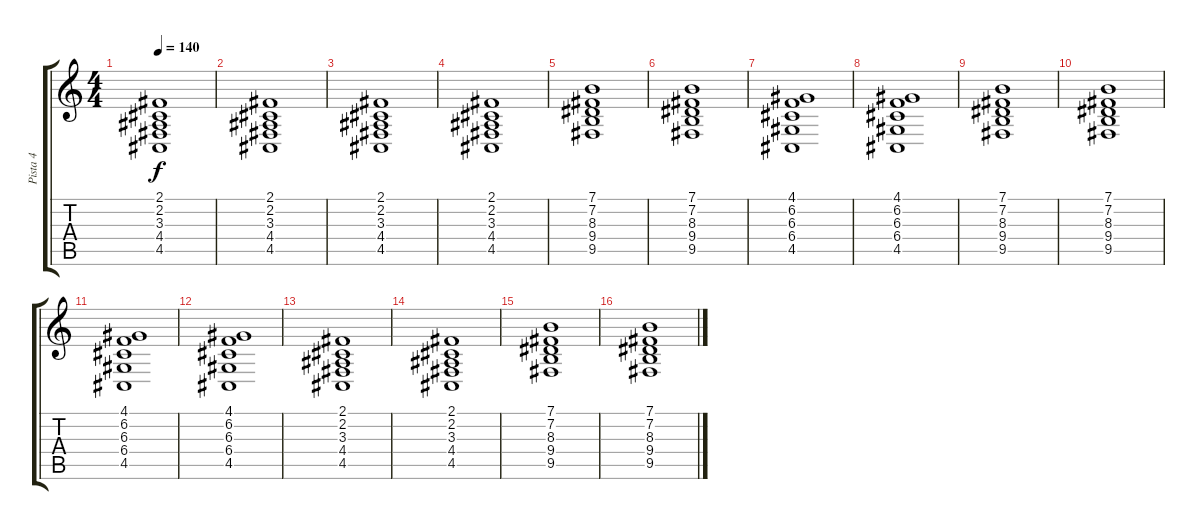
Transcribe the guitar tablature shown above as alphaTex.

\track ("Pista 4" "Pista 4") {instrument fx6goblins}
\staff {score tabs}
\tuning (E4 B3 G3 D3 A2 E2) {hide}
\ts (4 4)
\tempo 140
\clef g2
\ks c
(2.1 2.2 3.3 4.4 4.5).1{dy f} |
(2.1 2.2 3.3 4.4 4.5).1 |
(2.1 2.2 3.3 4.4 4.5).1 |
(2.1 2.2 3.3 4.4 4.5).1 |
(7.1 7.2 8.3 9.4 9.5).1 |
(7.1 7.2 8.3 9.4 9.5).1 |
(4.1 6.2 6.3 6.4 4.5).1 |
(4.1 6.2 6.3 6.4 4.5).1 |
(7.1 7.2 8.3 9.4 9.5).1 |
(7.1 7.2 8.3 9.4 9.5).1 |
(4.1 6.2 6.3 6.4 4.5).1 |
(4.1 6.2 6.3 6.4 4.5).1 |
(2.1 2.2 3.3 4.4 4.5).1 |
(2.1 2.2 3.3 4.4 4.5).1 |
(7.1 7.2 8.3 9.4 9.5).1 |
(7.1 7.2 8.3 9.4 9.5).1
